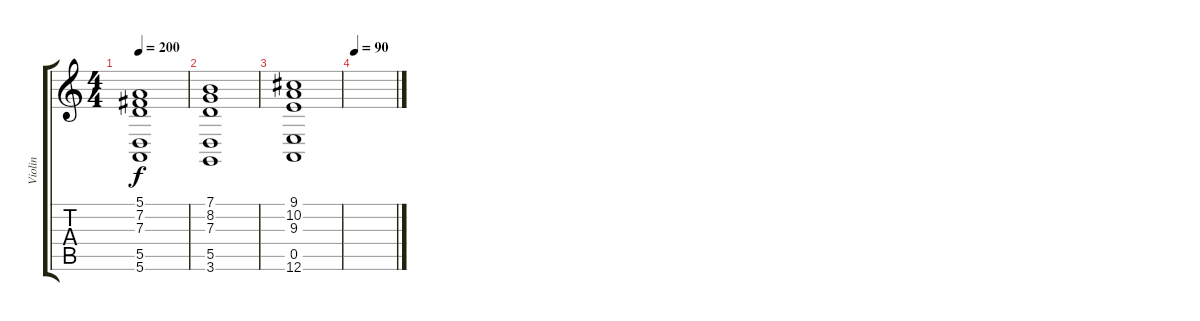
\track ("Violin" "Violin") {instrument violin}
\staff {score tabs}
\tuning (E4 B3 G3 D3 A2 E2) {hide}
\ts (4 4)
\tempo 200
\clef g2
\ks c
(5.1 7.2 7.3 5.5 5.6).1{dy f} |
(7.1 8.2 7.3 5.5 3.6).1 |
(9.1 10.2 9.3 0.5 12.6).1 |
\tempo 90
